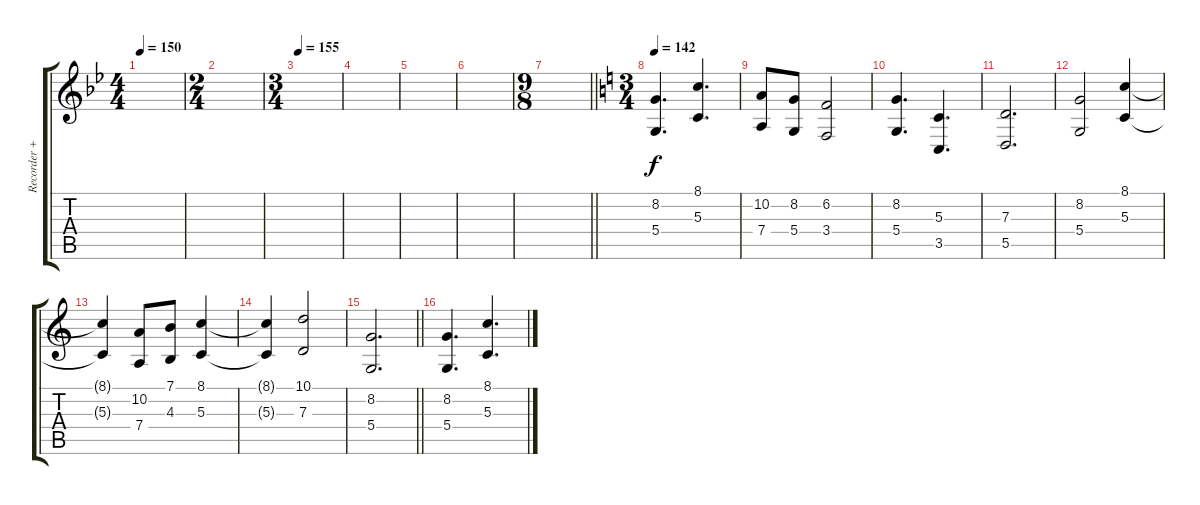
\track ("Recorder + Synth 3" "Recorder +") {instrument recorder}
\staff {score tabs}
\tuning (E4 B3 G3 D3 A2 E2) {hide}
\ts (4 4)
\tempo 150
\clef g2
\ks bb
|
\ts (2 4)
|
\ts (3 4)
\tempo 155
|
|
|
|
\ts (9 8)
\barLineRight lightlight
|
\ts (3 4)
\tempo 142
\ks c
(8.2 5.4).4{d instrument lead8bassandlead} (8.1 5.3).4{d} |
(10.2 7.4).8 (8.2 5.4).8 (6.2 3.4).2 |
(8.2 5.4).4{d} (5.3 3.5).4{d} |
(7.3 5.5).2{d} |
(8.2 5.4).2 (8.1 5.3).4 |
(8.1{t} 5.3{t}).4 (10.2 7.4).8 (7.1 4.3).8 (8.1 5.3).4 |
(8.1{t} 5.3{t}).4 (10.1 7.3).2 |
\barLineRight lightlight
(8.2 5.4).2{d} |
(8.2 5.4).4{d} (8.1 5.3).4{d}
